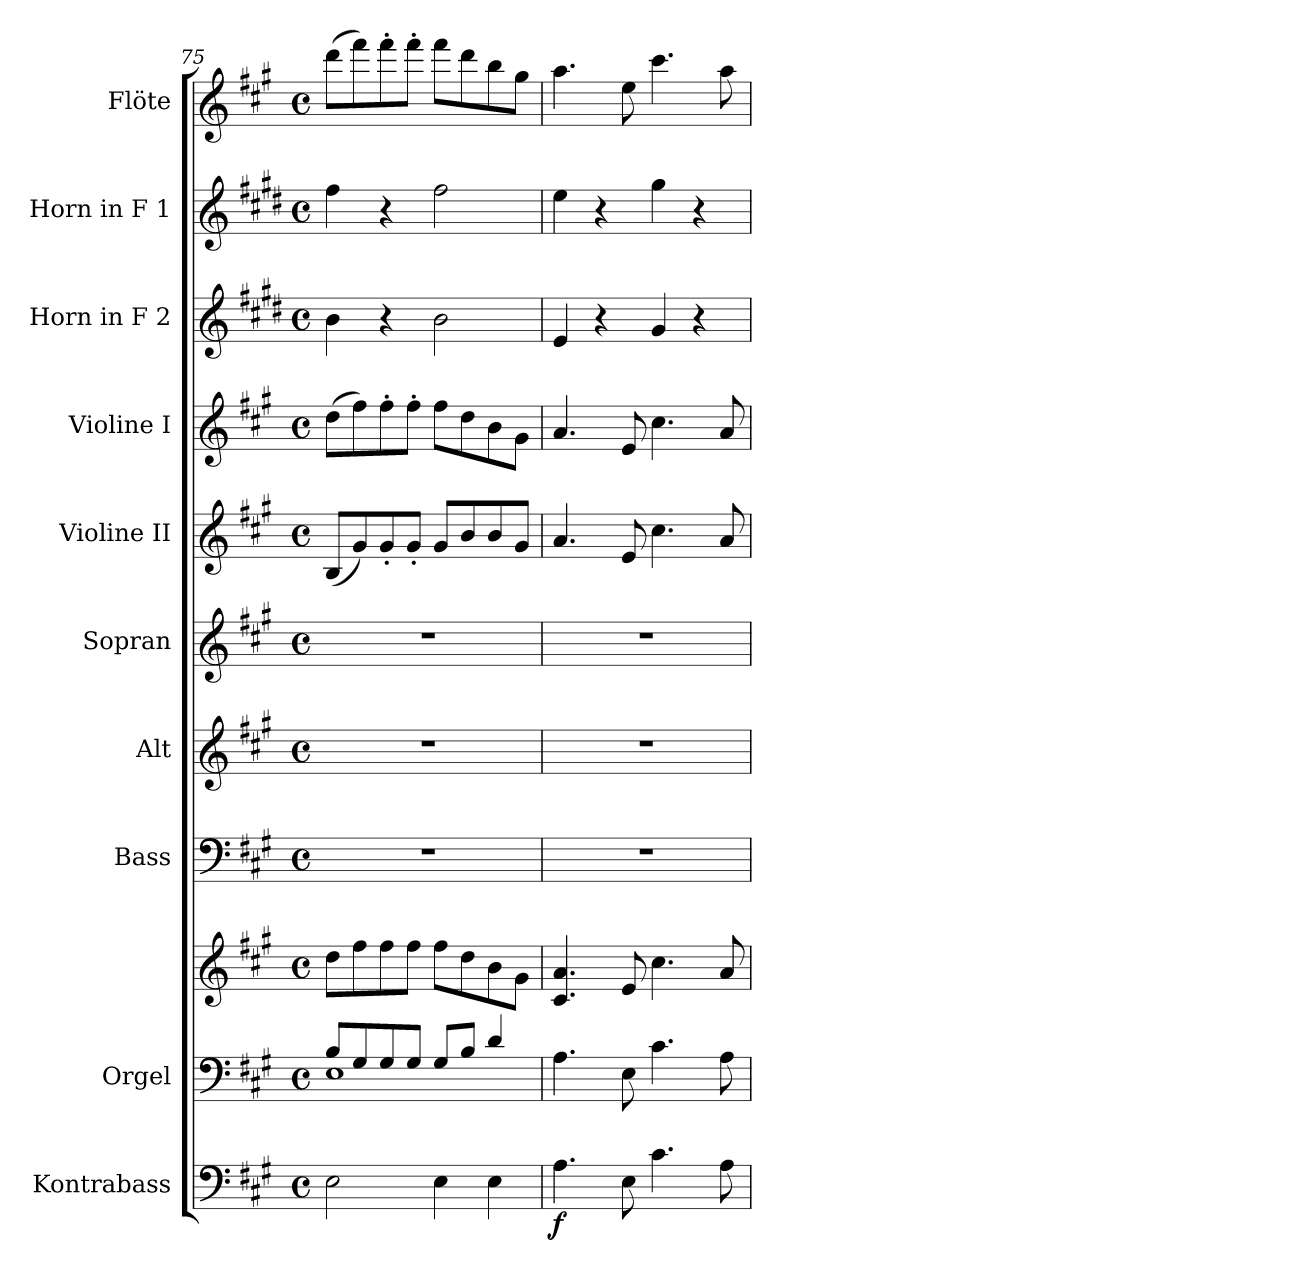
**kern	**dynam	**kern	**kern	**kern	**kern	**kern	**kern	**kern	**kern	**kern	**kern
*part10	*part10	*part9	*part9	*part8	*part7	*part6	*part5	*part4	*part3	*part2	*part1
*staff11	*staff11	*staff10	*staff9	*staff8	*staff7	*staff6	*staff5	*staff4	*staff3	*staff2	*staff1
*I"Kontrabass	*	*I"Orgel	*	*I"Bass	*I"Alt	*I"Sopran	*I"Violine II	*I"Violine I	*I"Horn in F 2	*I"Horn in F 1	*I"Flöte
*I'Kb.	*	*I'Org.	*	*I'B.	*I'A.	*I'S.	*I'Vl. II	*I'Vl. I	*	*	*I'Fl.
*clefF4	*	*clefF4	*clefG2	*clefF4	*clefG2	*clefG2	*clefG2	*clefG2	*clefG2	*clefG2	*clefG2
*ITrd7c12	*	*	*	*	*	*	*	*	*ITrd4c7	*ITrd4c7	*
*k[f#c#g#]	*	*k[f#c#g#]	*k[f#c#g#]	*k[f#c#g#]	*k[f#c#g#]	*k[f#c#g#]	*k[f#c#g#]	*k[f#c#g#]	*k[f#c#g#]	*k[f#c#g#]	*k[f#c#g#]
*A:	*	*A:	*A:	*A:	*A:	*A:	*A:	*A:	*A:	*A:	*A:
*M4/4	*	*M4/4	*M4/4	*M4/4	*M4/4	*M4/4	*M4/4	*M4/4	*M4/4	*M4/4	*M4/4
*met(c)	*	*met(c)	*met(c)	*met(c)	*met(c)	*met(c)	*met(c)	*met(c)	*met(c)	*met(c)	*met(c)
=75	=75	=75	=75	=75	=75	=75	=75	=75	=75	=75	=75
*	*	*^	*	*	*	*	*	*	*	*	*
2EE\	.	8B/L	1E	8dd\L	1r	1r	1r	(<8B/L	(>8dd\L	4e\	4b\	(>8ddd\L
.	.	8G#/	.	8ff#\	.	.	.	8g#/)	8ff#\)	.	.	8fff#\)
.	.	8G#/	.	8ff#\	.	.	.	8g#'</	8ff#'>\	4r	4r	8fff#'>\
.	.	8G#/J	.	8ff#\J	.	.	.	8g#'</J	8ff#'>\J	.	.	8fff#'>\J
4EE\	.	8G#/L	.	8ff#\L	.	.	.	8g#/L	8ff#\L	2e\	2b\	8fff#\L
.	.	8B/J	.	8dd\	.	.	.	8b/	8dd\	.	.	8ddd\
4EE\	.	4d/	.	8b\	.	.	.	8b/	8b\	.	.	8bb\
.	.	.	.	8g#\J	.	.	.	8g#/J	8g#\J	.	.	8gg#\J
*	*	*v	*v	*	*	*	*	*	*	*	*	*
=76	=76	=76	=76	=76	=76	=76	=76	=76	=76	=76	=76
!	!LO:DY:b	!	!	!	!	!	!	!	!	!	!
4.AA\	f	4.A\	4.c#/ 4.a/	1r	1r	1r	4.a/	4.a/	4A/	4a\	4.aa\
.	.	.	.	.	.	.	.	.	4r	4r	.
8EE\	.	8E\	8e/	.	.	.	8e/	8e/	.	.	8ee\
4.C#\	.	4.c#\	4.cc#\	.	.	.	4.cc#\	4.cc#\	4c#/	4cc#\	4.ccc#\
.	.	.	.	.	.	.	.	.	4r	4r	.
8AA\	.	8A\	8a/	.	.	.	8a/	8a/	.	.	8aa\
=	=	=	=	=	=	=	=	=	=	=	=
*-	*-	*-	*-	*-	*-	*-	*-	*-	*-	*-	*-
